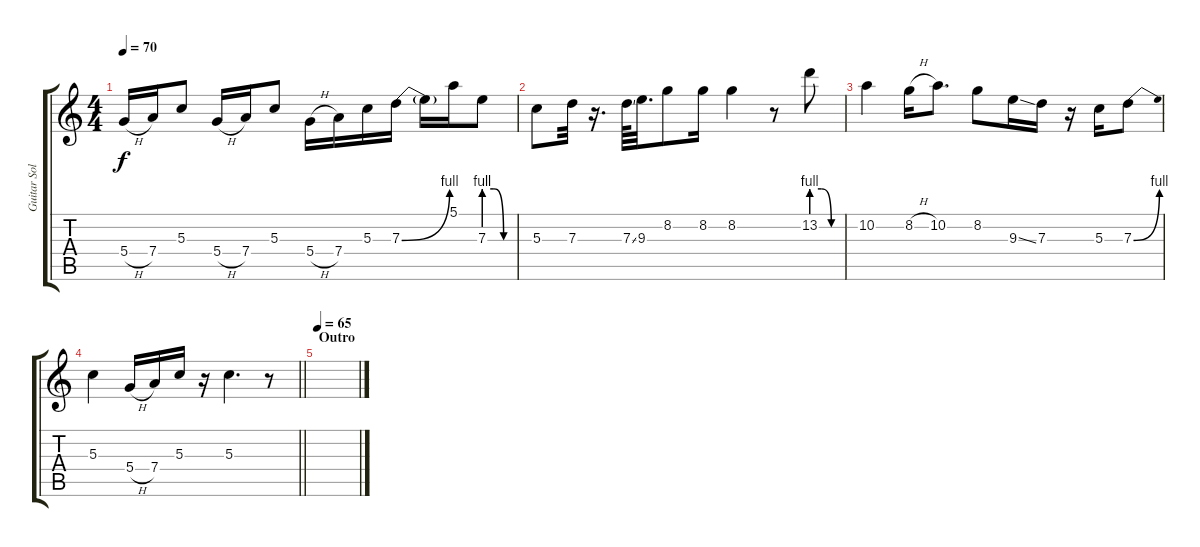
\track ("Guitar Solo (George Harrison)" "Guitar Sol") {instrument overdrivenguitar}
\staff {score tabs}
\tuning (E4 B3 G3 D3 A2 E2) {hide}
\ts (4 4)
\tempo 70
\clef g2
\ks c
5.4{h}.16{dy f} 7.4.16 5.3.8 5.4{h}.16 7.4.16 5.3.8 5.4{h}.16 7.4.16 5.3.16 7.3{be (bend 0 0 60 4)}.16 7.3{t}.16 5.1.16 7.3{be (custom 0 4 20 4 40 0 60 0)}.8 |
5.3.8 7.3.32 r.16{d} 7.3{ss}.64 9.3.32{d} 8.2.8 8.2.16 8.2.4 r.8 13.2{be (custom 0 4 20 4 40 0 60 0)}.8 |
10.2.4 8.2{h}.16 10.2.8{d} 8.2.8 9.3{ss}.16 7.3.16 r.16 5.3.16 7.3{be (bend 0 0 60 4)}.8 |
\barLineRight lightlight
5.3.4 5.4{h}.16 7.4.16 5.3.16 r.16 5.3.4{d} r.8 |
\section ("" "Outro")
\tempo 65
